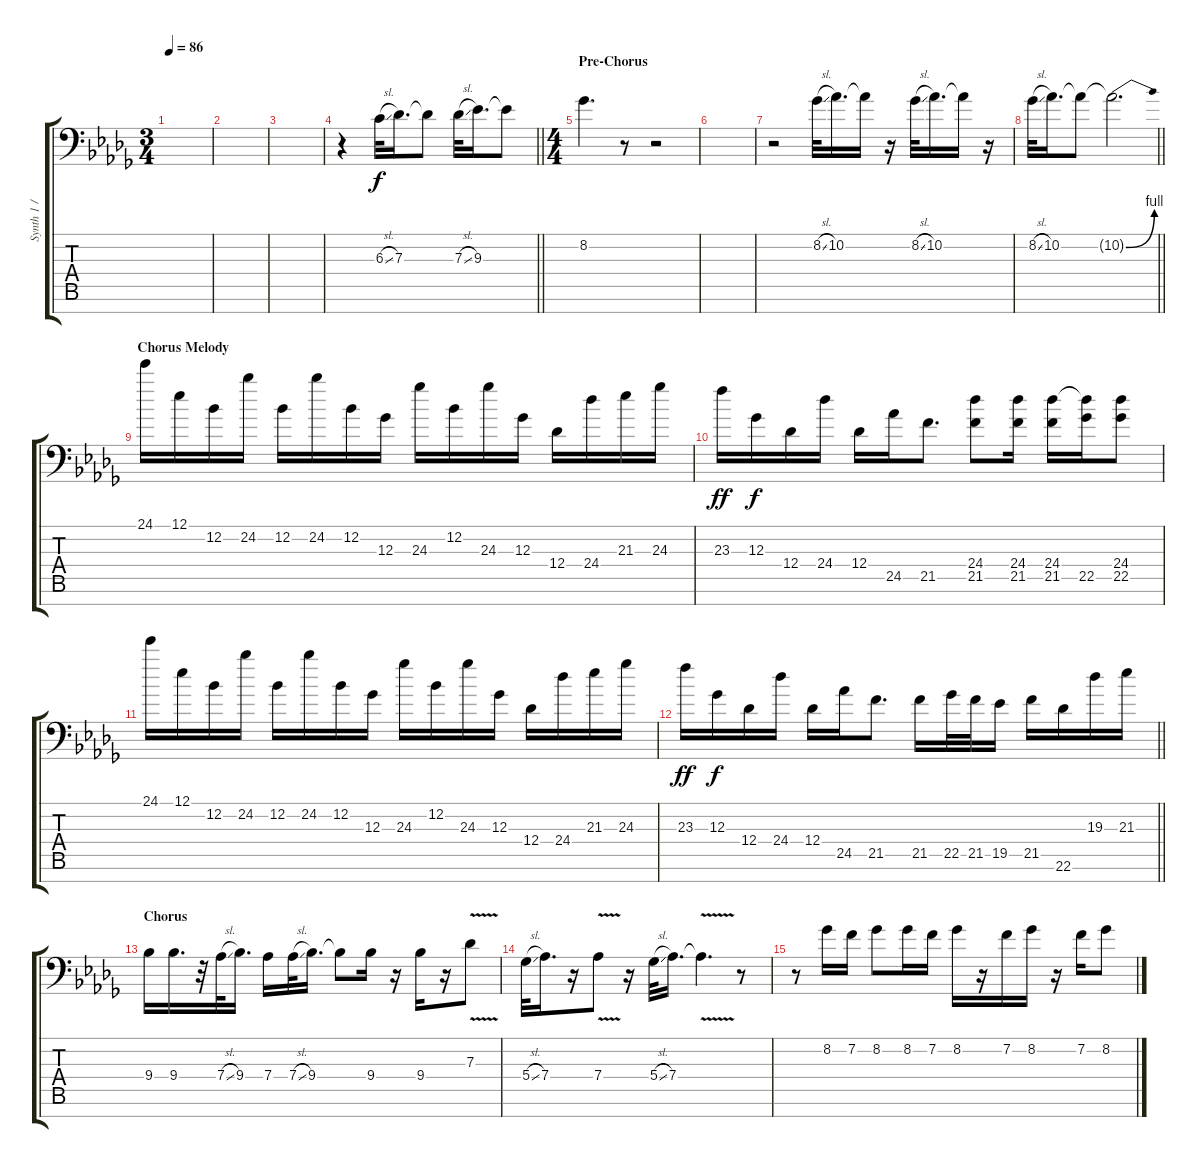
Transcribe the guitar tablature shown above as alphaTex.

\track ("Synth 1 / Backup Vocals" "Synth 1 / ") {instrument lead3calliope}
\staff {score tabs}
\tuning (Eb4 Bb3 Gb3 Db3 Ab2 Eb2 Ab1) {hide}
\ts (3 4)
\tempo 86
\clef f4
\ks bbminor
|
|
|
\barLineRight lightlight
r.4 6.3{sl}.32 7.3.16{d} 7.3{t}.8 7.3{sl}.32 9.3.16{d} 9.3{t}.8 |
\ts (4 4)
\section ("" "Pre-Chorus")
8.2.4{d} r.8 r.2 |
|
r.2 8.2{sl}.32 10.2.16{d} 10.2{t}.16 r.16 8.2{sl}.32 10.2.16{d} 10.2{t}.16 r.16 |
\barLineRight lightlight
8.2{sl}.32 10.2.16{d} 10.2{t}.8 10.2{be (bend 0 0 60 4) t}.2{d} |
\section ("" "Chorus Melody")
24.1.16{volume 13 instrument lead3calliope} 12.1.16 12.2.16 24.2.16 12.2.16 24.2.16 12.2.16 12.3.16 24.3.16 12.2.16 24.3.16 12.3.16 12.4.16 24.4.16 21.3.16 24.3.16 |
23.3.16{dy ff} 12.3.16{dy f} 12.4.16 24.4.16 12.4.16 24.5.16 21.5.8{d} (24.4 21.5).8 (24.4 21.5).16 (24.4 21.5).16 (24.4{t} 22.5).16 (24.4 22.5).8 |
24.1.16 12.1.16 12.2.16 24.2.16 12.2.16 24.2.16 12.2.16 12.3.16 24.3.16 12.2.16 24.3.16 12.3.16 12.4.16 24.4.16 21.3.16 24.3.16 |
\barLineRight lightlight
23.3.16{dy ff} 12.3.16{dy f} 12.4.16 24.4.16 12.4.16 24.5.16 21.5.8{d} 21.5.16 22.5.32 21.5.32 19.5.16 21.5.16 22.6.16 19.3.16 21.3.16 |
\section ("" "Chorus")
9.4.16{volume 13 instrument flute} 9.4.16{d} r.32 7.4{sl}.32 9.4.16{d} 7.4.16 7.4{sl}.32 9.4.16{d} 9.4{t}.8 9.4.16 r.16 9.4.16 r.16 7.3{v}.8 |
5.4{sl}.32 7.4.16{d} r.16 7.4{v}.8 r.16 5.4{sl}.32 7.4.16{d} 7.4{v t}.4{d} r.8 |
r.8 8.2.16 7.2.16 8.2.8 8.2.16 7.2.16 8.2.16 r.16 7.2.16 8.2.16 r.16 7.2.16 8.2.8
